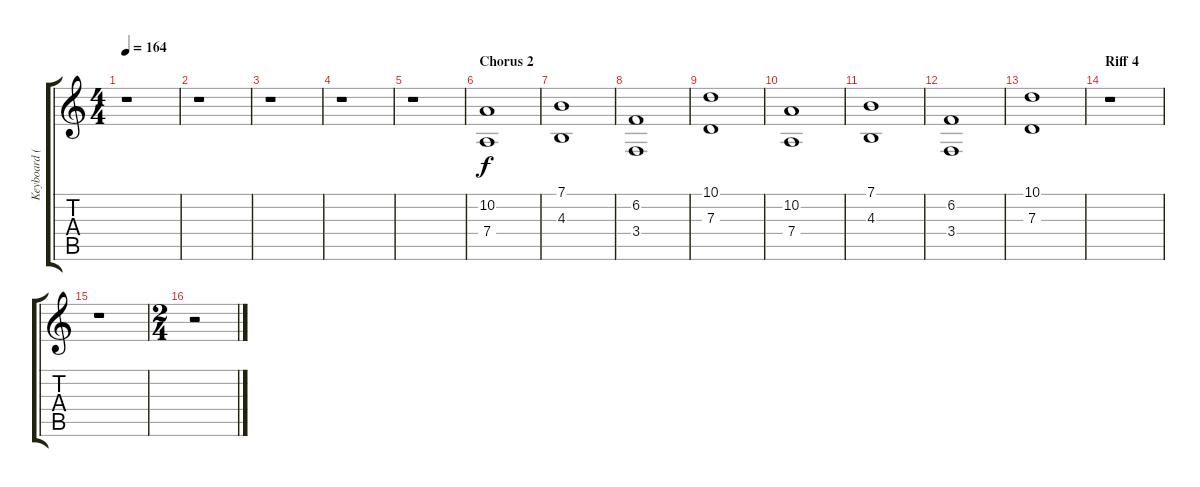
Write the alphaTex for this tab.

\track ("Keyboard (Strings)" "Keyboard (") {instrument stringensemble1}
\staff {score tabs}
\tuning (E4 B3 G3 D3 A2 E2) {hide}
\ts (4 4)
\tempo 164
\clef g2
\ks c
r.1{dy f} |
r.1 |
r.1 |
r.1 |
r.1 |
\section ("" "Chorus 2")
(10.2 7.4).1 |
(7.1 4.3).1 |
(6.2 3.4).1 |
(10.1 7.3).1 |
(10.2 7.4).1 |
(7.1 4.3).1 |
(6.2 3.4).1 |
(10.1 7.3).1 |
\section ("" "Riff 4")
r.1 |
r.1 |
\ts (2 4)
r.2
